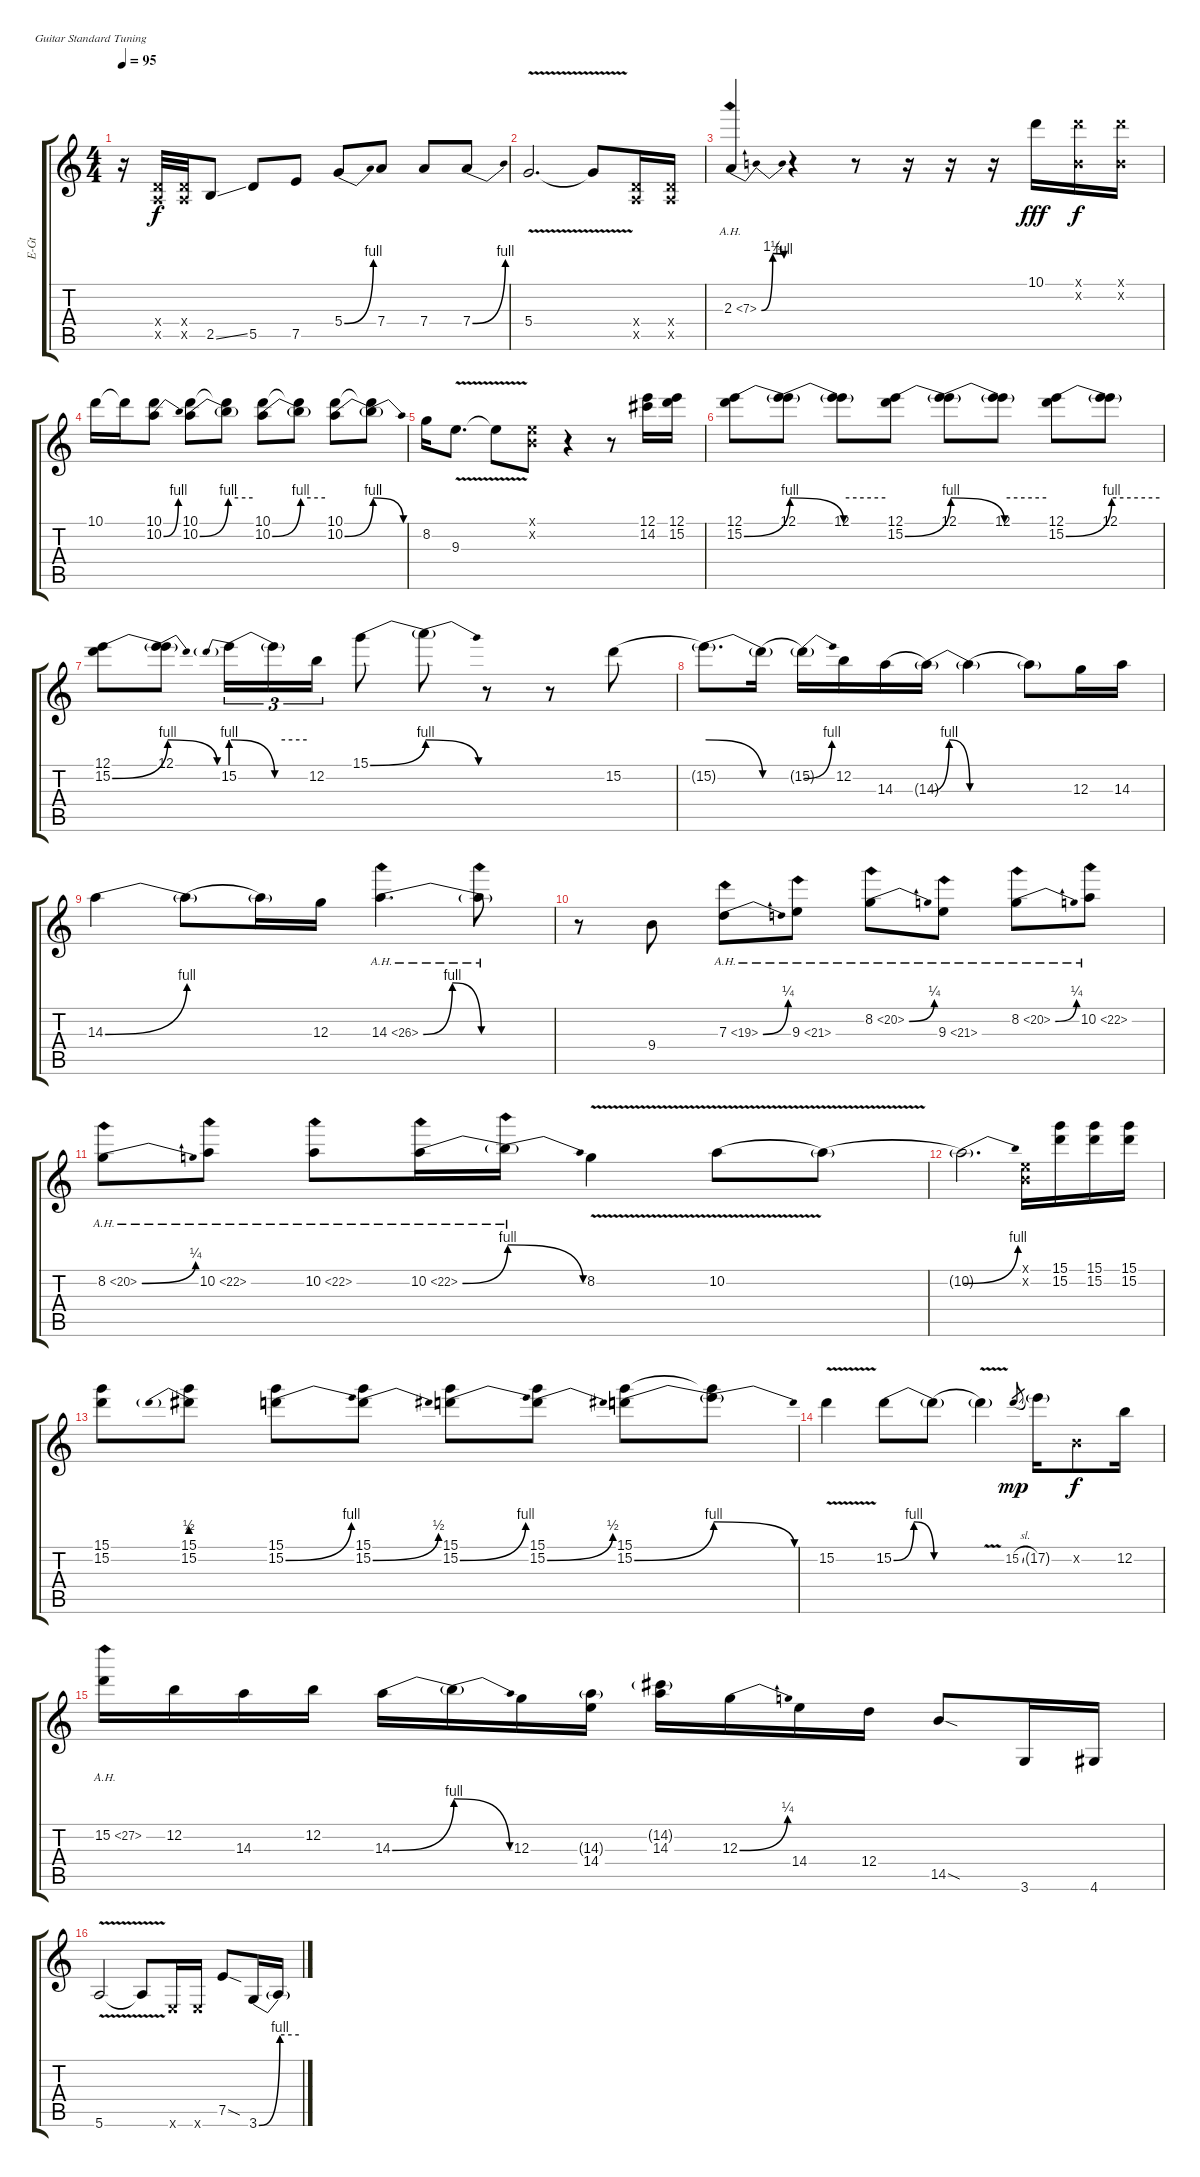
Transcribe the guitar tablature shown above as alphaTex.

\bracketExtendMode groupsimilarinstruments
\otherSystemsTrackNameOrientation horizontal
\track ("Guitar1 - David Gilmour (effect1)" "E-Gt") {instrument distortionguitar}
\staff {score tabs}
\tuning (E4 B3 G3 D3 A2 E2)
\ts (4 4)
\tempo 95
\clef g2
\ks c
r.16{dy f} (0.4{x} 0.5{x}).32 (0.4{x} 0.5{x}).32 2.5{ss}.8 5.5.8 7.5.8 5.4{be (bend 0 0 60 4)}.8 7.4.8 7.4.8 7.4{be (bend 0 0 60 4)}.8 |
5.4{v}.2{d} 5.4{v t}.8 (0.4{x} 0.5{x}).16 (0.4{x} 0.5{x}).16 |
2.3{be (bendrelease 0 0 30 5 30 5 60 4) ah 5}.4 r.4 r.8 r.16 r.16 r.16 10.1.16{dy fff} (10.1{x} 0.2{x}).16{dy f} (10.1{x} 0.2{x}).16 |
10.1.16 10.1{t}.16 (10.1 10.2{be (bend 0 0 60 4)}).8 (10.1 10.2{be (bend 0 0 60 4)}).8 (10.1{t} 10.2{be (hold 0 4 60 4) t}).8 (10.1 10.2{be (bend 0 0 60 4)}).8 (10.1{t} 10.2{be (hold 0 4 60 4) t}).8 (10.1 10.2{be (bend 0 0 60 4)}).8 (10.1{t} 10.2{be (release 0 4 60 0) t}).8 |
8.2.16 9.3{v}.8{d} 9.3{v t}.8 (0.1{x} 0.2{x}).8 r.4 r.8 (12.1 14.2{acc #}).16 (12.1 15.2).16 |
(12.1 15.2{be (bend 0 0 60 4)}).8 (12.1 15.2{be (release 0 4 60 0) t}).8 (12.1 15.2{be (hold 0 4 60 4) t}).8 (12.1 15.2{be (bend 0 0 60 4)}).8 (12.1 15.2{be (release 0 4 60 0) t}).8 (12.1 15.2{be (hold 0 4 60 4) t}).8 (12.1 15.2{be (bend 0 0 60 4)}).8 (12.1 15.2{be (hold 0 4 60 4) t}).8 |
(12.1 15.2{be (bend 0 0 60 4)}).8 (12.1 15.2{be (release 0 4 60 0) t}).8 15.2{be (prebendrelease 0 4 60 0)}.16{tu (3 2)} 15.2{be (hold 0 4 60 4) t}.16{tu (3 2)} 12.2.16{tu (3 2)} 15.1{be (bend 0 0 60 4)}.8 15.1{be (release 0 4 60 0) t}.8 r.8 r.8 15.2{be (hold 0 0 60 0)}.8 |
15.2{be (release 0 4 60 0) t}.8{d} 15.2{be (hold 0 0 60 0) t}.16 15.2{be (bend 0 0 60 4) t}.16 12.2.16 14.3{be (hold 0 0 60 0)}.16 14.3{be (bendrelease 0 0 30 4 30 4 60 0) t}.16 14.3{be (hold 0 0 60 0) t}.4 14.3{be (hold 0 0 60 0) t}.8 12.3.16 14.3.16 |
14.3{be (bend 0 0 60 4)}.4 14.3{be (hold 0 0 60 0) t}.8 14.3{be (hold 0 0 60 0) t}.16 12.3.16 14.3{be (bendrelease 0 0 30 4 30 4 60 0) ah 12}.4{d} 14.3{be (hold 0 0 60 0) ah 12 t}.8 |
r.8 9.4.8 7.3{be (bend 0 0 60 1) ah 12}.8 9.3{ah 12}.8 8.2{be (bend 0 0 60 1) ah 12}.8 9.3{ah 12}.8 8.2{be (bend 0 0 60 1) ah 12}.8 10.2{ah 12}.8 |
8.2{be (bend 0 0 60 1) ah 12}.8 10.2{ah 12}.8 10.2{ah 12}.8 10.2{be (bend 0 0 60 4) ah 12}.16 10.2{be (release 0 4 60 0) ah 12 t}.16 8.2{v}.4 10.2{be (hold 0 0 60 0) v}.8 10.2{be (hold 0 0 60 0) t}.8 |
10.2{be (bend 0 0 60 4) t}.2{d} (0.1{x} 0.2{x}).16 (15.1 15.2).16 (15.1 15.2).16 (15.1 15.2).16 |
(15.1 15.2).8 (15.1 15.2{be (prebend 0 2 60 2)}).8 (15.1 15.2{be (bend 0 0 60 4)}).8 (15.1 15.2{be (bend 0 0 60 2)}).8 (15.1 15.2{be (bend 0 0 60 4)}).8 (15.1 15.2{be (bend 0 0 60 2)}).8 (15.1 15.2{be (bend 0 0 60 4)}).8 (15.1{t} 15.2{be (release 0 4 60 0) t}).8 |
15.2{v}.4 15.2{be (bendrelease 0 0 30 4 30 4 60 0)}.8 15.2{be (hold 0 0 60 0) t}.8 15.2{v t}.4 15.2{sl}.8{gr dy mp} 17.2{g}.16 0.2{x}.8{dy f} 12.2.16 |
15.2{ah 12}.16 12.2.16 14.3.16 12.2.16 14.3{be (bend 0 0 60 4)}.16 14.3{be (release 0 4 60 0) t}.16 12.3.16 (14.3{g} 14.4).16 (14.2{g acc #} 14.3).16 12.3{be (bend 0 0 60 1)}.16 14.4.16 12.4.16 14.5{sod}.8 3.6.16 4.6{acc #}.16 |
5.6{v}.2 5.6{v t}.8 0.6{x}.16 0.6{x}.16 7.5{sod}.8 3.6{be (bend 0 0 60 4)}.16 3.6{be (hold 0 4 60 4) t}.16
